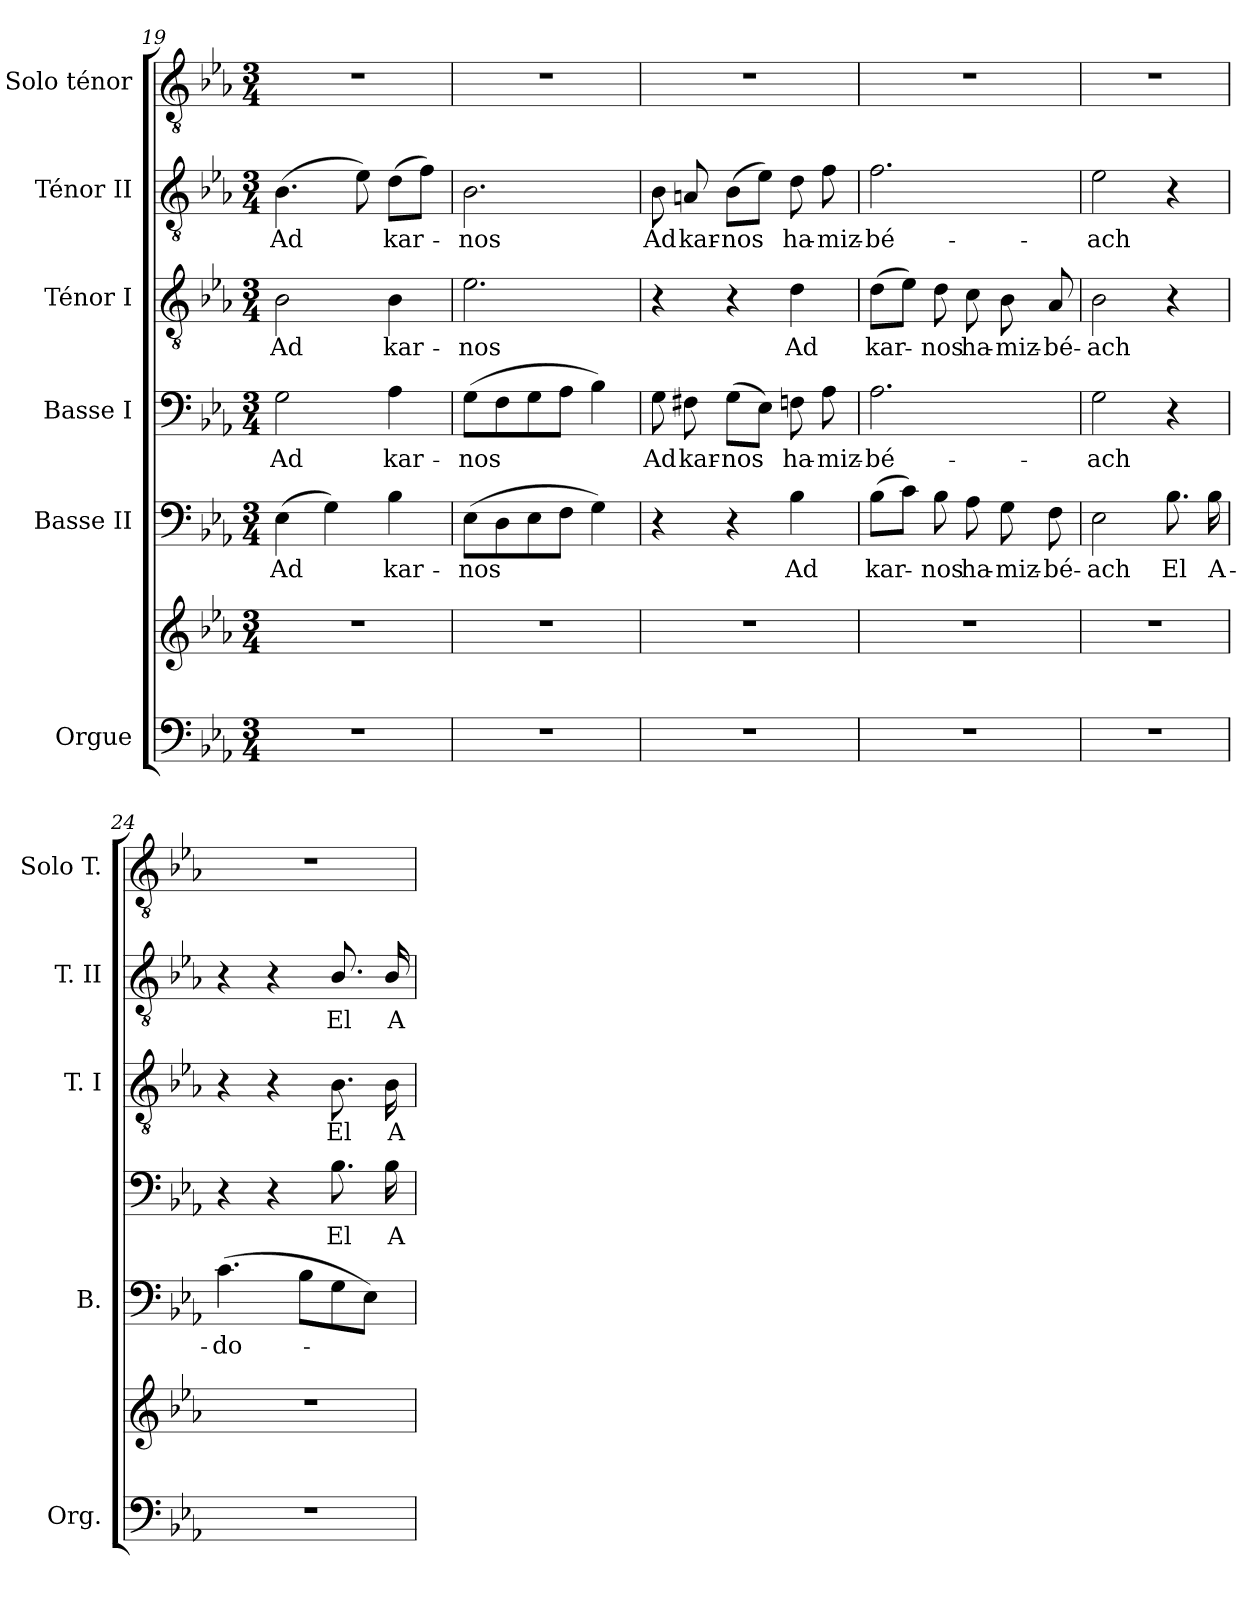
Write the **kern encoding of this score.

**kern	**kern	**kern	**text	**kern	**text	**kern	**text	**kern	**text	**kern
*part6	*part6	*part5	*part5	*part4	*part4	*part3	*part3	*part2	*part2	*part1
*staff7	*staff6	*staff5	*staff5	*staff4	*staff4	*staff3	*staff3	*staff2	*staff2	*staff1
*I"Orgue	*	*I"Basse II	*	*I"Basse I	*	*I"Ténor I	*	*I"Ténor II	*	*I"Solo ténor
*I'Org.	*	*I'B.	*	*	*	*I'T. I	*	*I'T. II	*	*I'Solo T.
*clefF4	*clefG2	*clefF4	*	*clefF4	*	*clefGv2	*	*clefGv2	*	*clefGv2
*	*	*	*	*	*	*ITrd7c12	*	*ITrd7c12	*	*ITrd7c12
*k[b-e-a-]	*k[b-e-a-]	*k[b-e-a-]	*	*k[b-e-a-]	*	*k[b-e-a-]	*	*k[b-e-a-]	*	*k[b-e-a-]
*E-:	*E-:	*E-:	*	*E-:	*	*E-:	*	*E-:	*	*E-:
*M3/4	*M3/4	*M3/4	*	*M3/4	*	*M3/4	*	*M3/4	*	*M3/4
=19	=19	=19	=19	=19	=19	=19	=19	=19	=19	=19
!LO:N:vis=1	!LO:N:vis=1	!	!	!	!	!	!	!	!	!
!	!	!	!LO:LY:b:color=#000000	!	!	!	!	!	!	!
!	!	!	!	!	!LO:LY:b:color=#000000	!	!	!	!	!
!	!	!	!	!	!	!	!LO:LY:b:color=#000000	!	!	!
!	!	!	!	!	!	!	!	!	!LO:LY:b:color=#000000	!LO:N:vis=1
2.r	2.r	(4E-i\	Ad	2Gi\	Ad	2BB-i\	Ad	(4.BB-i\	Ad	2.r
.	.	4Gi\)	.	.	.	.	.	.	.	.
.	.	.	.	.	.	.	.	8E-i\)	.	.
!	!	!	!LO:LY:b:color=#000000	!	!	!	!	!	!	!
!	!	!	!	!	!LO:LY:b:color=#000000	!	!	!	!	!
!	!	!	!	!	!	!	!LO:LY:b:color=#000000	!	!	!
!	!	!	!	!	!	!	!	!	!LO:LY:b:color=#000000	!
.	.	4B-i\	kar-	4A-i\	kar-	4BB-i\	kar-	(8Di\L	kar-	.
.	.	.	.	.	.	.	.	8Fi\J)	.	.
!!LO:LB:g=z
=20	=20	=20	=20	=20	=20	=20	=20	=20	=20	=20
!LO:N:vis=1	!LO:N:vis=1	!	!	!	!	!	!	!	!	!
!	!	!	!LO:LY:b:color=#000000	!	!	!	!	!	!	!
!	!	!	!	!	!LO:LY:b:color=#000000	!	!	!	!	!
!	!	!	!	!	!	!	!LO:LY:b:color=#000000	!	!	!
!	!	!	!	!	!	!	!	!	!LO:LY:b:color=#000000	!LO:N:vis=1
2.r	2.r	(8E-i\L	-nos	(8Gi\L	-nos	2.E-i\	-nos	2.BB-i\	-nos	2.r
.	.	8Di\	.	8Fi\	.	.	.	.	.	.
.	.	8E-i\	.	8Gi\	.	.	.	.	.	.
.	.	8Fi\J	.	8A-i\J	.	.	.	.	.	.
.	.	4Gi\)	.	4B-i\)	.	.	.	.	.	.
=21	=21	=21	=21	=21	=21	=21	=21	=21	=21	=21
!LO:N:vis=1	!LO:N:vis=1	!	!	!	!	!	!	!	!	!
!	!	!	!	!	!LO:LY:b:color=#000000	!	!	!	!	!
!	!	!	!	!	!	!	!	!	!LO:LY:b:color=#000000	!LO:N:vis=1
2.r	2.r	4r	.	8Gi\	Ad	4r	.	8BB-i\	Ad	2.r
!	!	!	!	!	!LO:LY:b:color=#000000	!	!	!	!	!
!	!	!	!	!	!	!	!	!	!LO:LY:b:color=#000000	!
.	.	.	.	8F#Xi\	kar-	.	.	8AAni/	kar-	.
!	!	!	!	!	!LO:LY:b:color=#000000	!	!	!	!	!
!	!	!	!	!	!	!	!	!	!LO:LY:b:color=#000000	!
.	.	4r	.	(8Gi\L	-nos	4r	.	(8BB-i\L	-nos	.
.	.	.	.	8E-i\J)	.	.	.	8E-i\J)	.	.
!	!	!	!LO:LY:b:color=#000000	!	!	!	!	!	!	!
!	!	!	!	!	!LO:LY:b:color=#000000	!	!	!	!	!
!	!	!	!	!	!	!	!LO:LY:b:color=#000000	!	!	!
!	!	!	!	!	!	!	!	!	!LO:LY:b:color=#000000	!
.	.	4B-i\	Ad	8Fni\	ha-	4Di\	Ad	8Di\	ha-	.
!	!	!	!	!	!LO:LY:b:color=#000000	!	!	!	!	!
!	!	!	!	!	!	!	!	!	!LO:LY:b:color=#000000	!
.	.	.	.	8A-i\	-miz-	.	.	8Fi\	-miz-	.
=22	=22	=22	=22	=22	=22	=22	=22	=22	=22	=22
!LO:N:vis=1	!LO:N:vis=1	!	!	!	!	!	!	!	!	!
!	!	!	!LO:LY:b:color=#000000	!	!	!	!	!	!	!
!	!	!	!	!	!LO:LY:b:color=#000000	!	!	!	!	!
!	!	!	!	!	!	!	!LO:LY:b:color=#000000	!	!	!
!	!	!	!	!	!	!	!	!	!LO:LY:b:color=#000000	!LO:N:vis=1
2.r	2.r	(8B-i\L	kar-	2.A-i\	-bé-	(8Di\L	kar-	2.Fi\	-bé-	2.r
.	.	8ci\J)	.	.	.	8E-i\J)	.	.	.	.
!	!	!	!LO:LY:b:color=#000000	!	!	!	!	!	!	!
!	!	!	!	!	!	!	!LO:LY:b:color=#000000	!	!	!
.	.	8B-i\	-nos	.	.	8Di\	-nos	.	.	.
!	!	!	!LO:LY:b:color=#000000	!	!	!	!	!	!	!
!	!	!	!	!	!	!	!LO:LY:b:color=#000000	!	!	!
.	.	8A-i\	ha-	.	.	8Ci\	ha-	.	.	.
!	!	!	!LO:LY:b:color=#000000	!	!	!	!	!	!	!
!	!	!	!	!	!	!	!LO:LY:b:color=#000000	!	!	!
.	.	8Gi\	-miz-	.	.	8BB-i\	-miz-	.	.	.
!	!	!	!LO:LY:b:color=#000000	!	!	!	!	!	!	!
!	!	!	!	!	!	!	!LO:LY:b:color=#000000	!	!	!
.	.	8Fi\	-bé-	.	.	8AA-i/	-bé-	.	.	.
=23	=23	=23	=23	=23	=23	=23	=23	=23	=23	=23
!LO:N:vis=1	!LO:N:vis=1	!	!	!	!	!	!	!	!	!
!	!	!	!LO:LY:b:color=#000000	!	!	!	!	!	!	!
!	!	!	!	!	!LO:LY:b:color=#000000	!	!	!	!	!
!	!	!	!	!	!	!	!LO:LY:b:color=#000000	!	!	!
!	!	!	!	!	!	!	!	!	!LO:LY:b:color=#000000	!LO:N:vis=1
2.r	2.r	2E-i\	-ach	2Gi\	-ach	2BB-i\	-ach	2E-i\	-ach	2.r
!	!	!	!LO:LY:b:color=#000000	!	!	!	!	!	!	!
.	.	8.B-i\	El	4r	.	4r	.	4r	.	.
!	!	!	!LO:LY:b:color=#000000	!	!	!	!	!	!	!
.	.	16B-i\	A-	.	.	.	.	.	.	.
=24	=24	=24	=24	=24	=24	=24	=24	=24	=24	=24
!LO:N:vis=1	!LO:N:vis=1	!	!	!	!	!	!	!	!	!
!	!	!	!LO:LY:b:color=#000000	!	!	!	!	!	!	!LO:N:vis=1
2.r	2.r	(4.ci\	-do-	4r	.	4r	.	4r	.	2.r
.	.	.	.	4r	.	4r	.	4r	.	.
.	.	8B-i\L	.	.	.	.	.	.	.	.
!	!	!	!	!	!LO:LY:b:color=#000000	!	!	!	!	!
!	!	!	!	!	!	!	!LO:LY:b:color=#000000	!	!	!
!	!	!	!	!	!	!	!	!	!LO:LY:b:color=#000000	!
.	.	8Gi\	.	8.B-i\	El	8.BB-i\	El	8.BB-i/	El	.
.	.	8E-i\J)	.	.	.	.	.	.	.	.
!	!	!	!	!	!LO:LY:b:color=#000000	!	!	!	!	!
!	!	!	!	!	!	!	!LO:LY:b:color=#000000	!	!	!
!	!	!	!	!	!	!	!	!	!LO:LY:b:color=#000000	!
.	.	.	.	16B-i\	A-	16BB-i\	A-	16BB-i/	A-	.
=	=	=	=	=	=	=	=	=	=	=
*-	*-	*-	*-	*-	*-	*-	*-	*-	*-	*-
